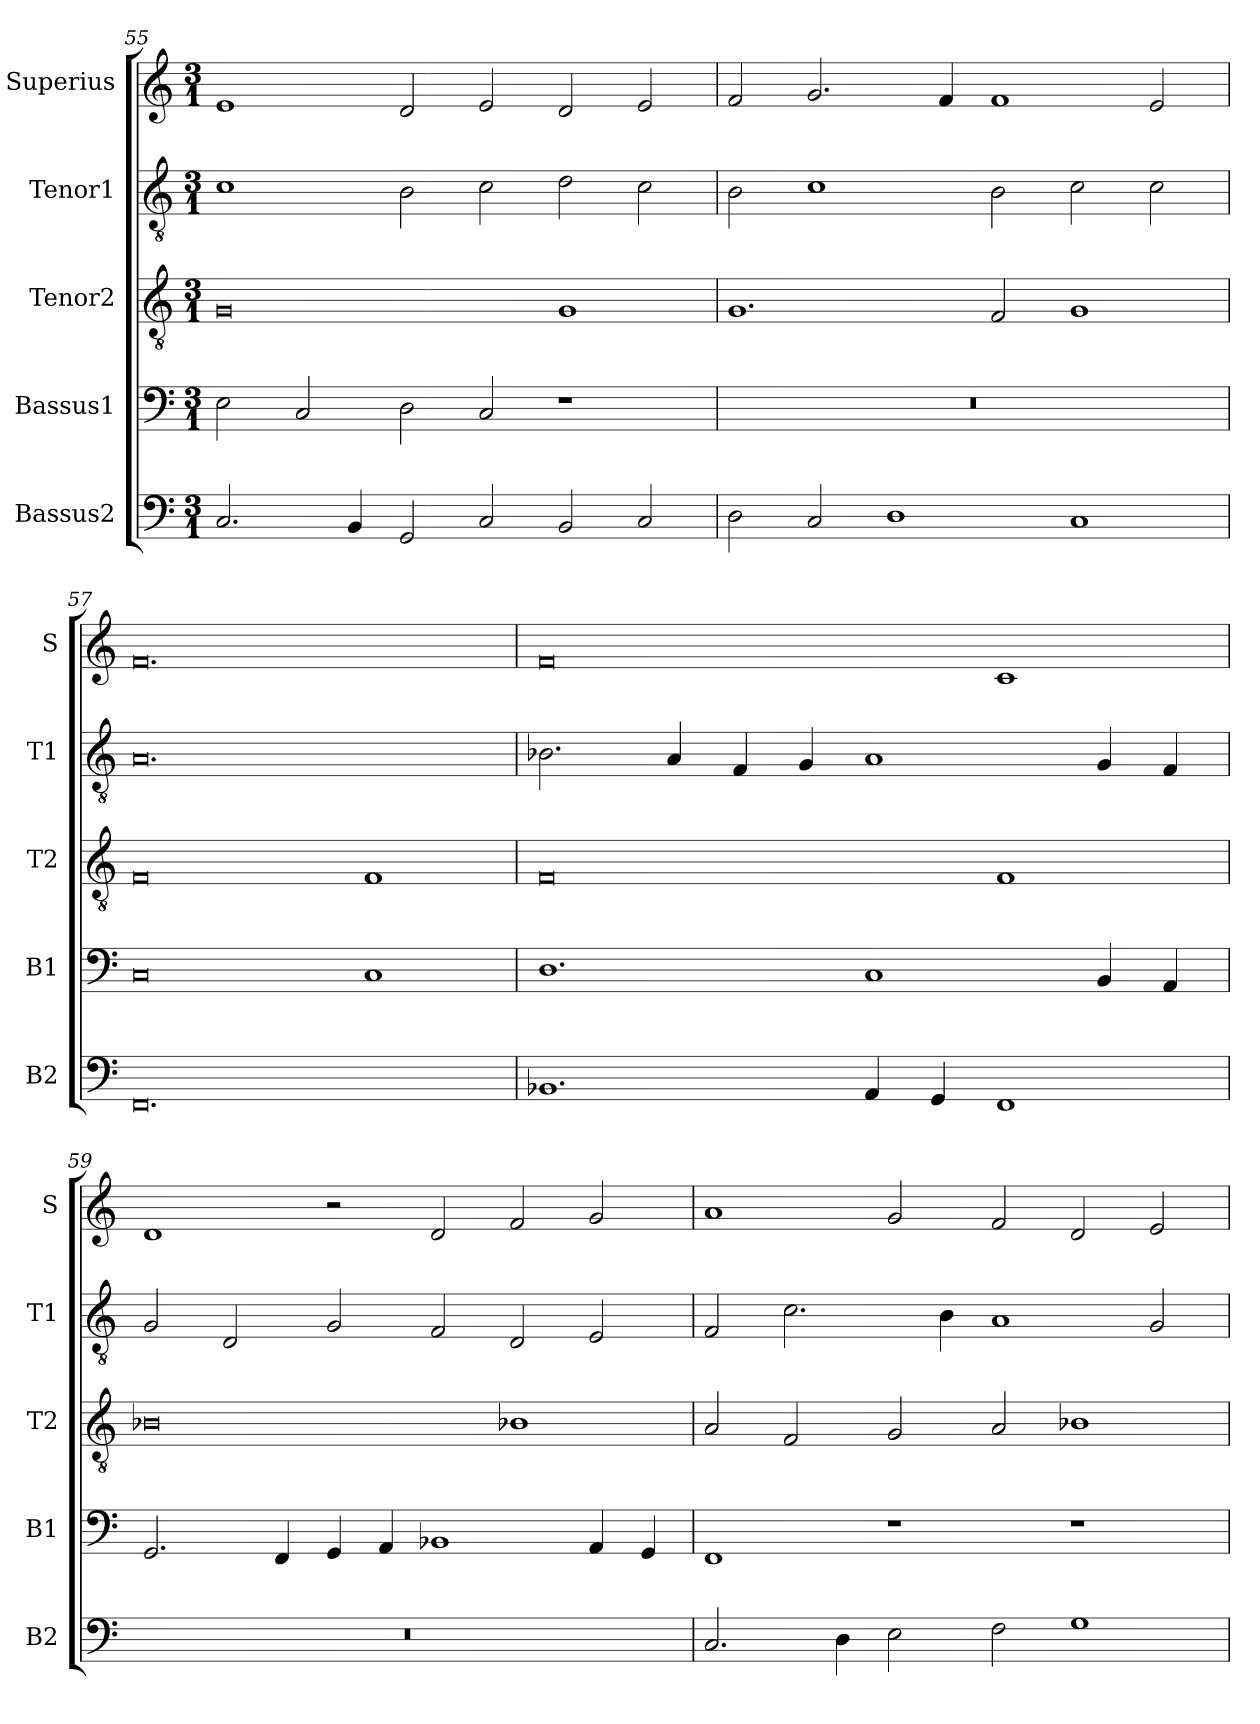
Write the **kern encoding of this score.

**kern	**kern	**kern	**kern	**kern
*part5	*part4	*part3	*part2	*part1
*staff5	*staff4	*staff3	*staff2	*staff1
*I"Bassus2	*I"Bassus1	*I"Tenor2	*I"Tenor1	*I"Superius
*I'B2	*I'B1	*I'T2	*I'T1	*I'S
*clefF4	*clefF4	*clefGv2	*clefGv2	*clefG2
*k[]	*k[]	*k[]	*k[]	*k[]
*M3/1	*M3/1	*M3/1	*M3/1	*M3/1
=55	=55	=55	=55	=55
2.C/	2E\	0G	1c	1e
.	2C/	.	.	.
4BB/	.	.	.	.
2GG/	2D\	.	2B\	2d/
2C/	2C/	.	2c\	2e/
2BB/	1r	1G	2d\	2d/
2C/	.	.	2c\	2e/
=56	=56	=56	=56	=56
2D\	0.r	1.G	2B\	2f/
2C/	.	.	1c	2.g/
1D	.	.	.	.
.	.	.	.	4f/
.	.	2F/	2B\	1f
1C	.	1G	2c\	.
.	.	.	2c\	2e/
=57	=57	=57	=57	=57
0.FF	0C	0F	0.A	0.f
.	1C	1F	.	.
=58	=58	=58	=58	=58
1.BB-X	1.D	0F	2.B-X\	0f
.	.	.	4A/	.
.	.	.	4F/	.
.	.	.	4G/	.
4AA/	1C	.	1A	.
4GG/	.	.	.	.
1FF	.	1F	.	1c
.	4BB/	.	4G/	.
.	4AA/	.	4F/	.
=59	=59	=59	=59	=59
0.r	2.GG/	0B-X	2G/	1d
.	.	.	2D/	.
.	4FF/	.	.	.
.	4GG/	.	2G/	2r
.	4AA/	.	.	.
.	1BB-X	.	2F/	2d/
.	.	1B-X	2D/	2f/
.	4AA/	.	2E/	2g/
.	4GG/	.	.	.
=60	=60	=60	=60	=60
2.C/	1FF	2A/	2F/	1a
.	.	2F/	2.c\	.
4D\	.	.	.	.
2E\	1r	2G/	.	2g/
.	.	.	4B\	.
2F\	.	2A/	1A	2f/
1G	1r	1B-X	.	2d/
.	.	.	2G/	2e/
=	=	=	=	=
*-	*-	*-	*-	*-
